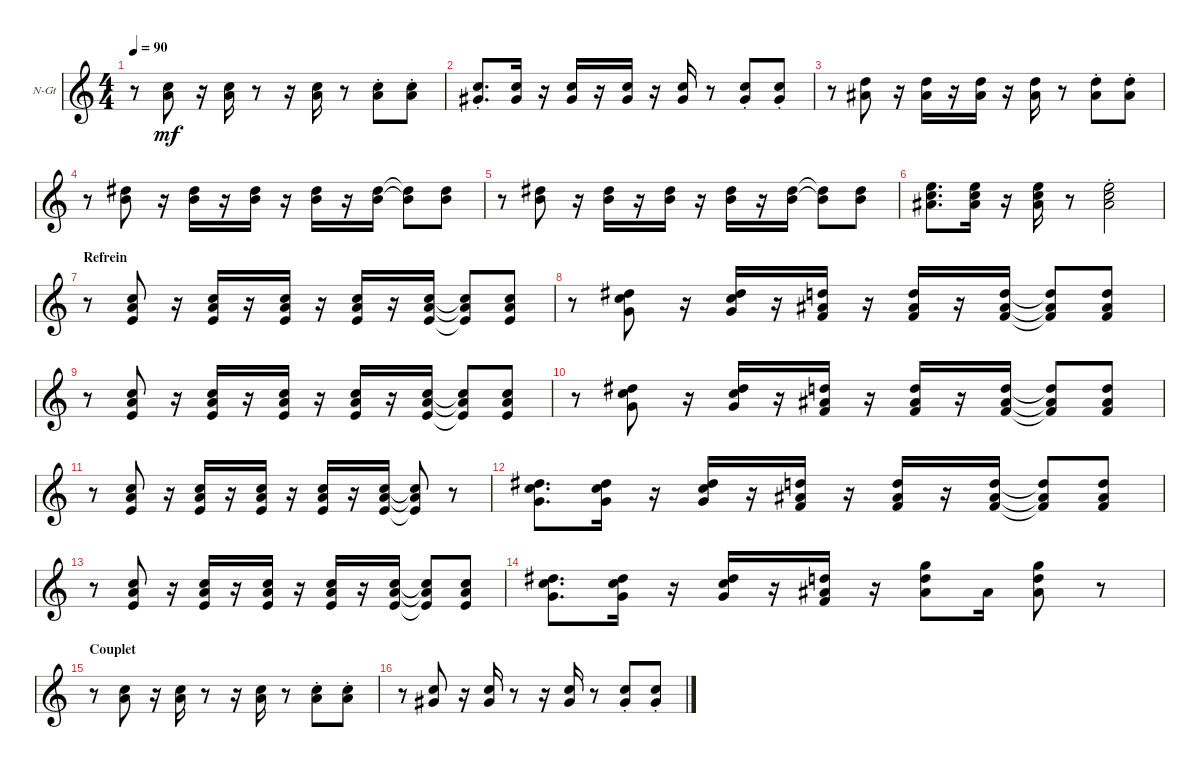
\defaultSystemsLayout 4
\bracketExtendMode groupsimilarinstruments
\firstSystemTrackNameOrientation horizontal
\otherSystemsTrackNameOrientation horizontal
\track ("Nylon Guitar" "N-Gt") {instrument acousticguitarnylon}
\staff {score}
\tuning (E4 B3 G3 D3 A2 E2)
\ts (4 4)
\tempo 90
\clef g2
\ks c
r.8{dy mf} (1.2 2.3).8 r.16 (2.3 1.2).16 r.8 r.16 (2.3 1.2).16 r.8 (2.3{st} 1.2{st}).8 (2.3{st} 1.2{st}).8 |
(1.2{st} 1.3{st}).8{d} (1.3 1.2).16 r.16 (1.2 1.3).16 r.16 (1.3 1.2).16 r.16 (1.2 1.3).16 r.8 (1.2{st} 1.3{st}).8 (1.3{st} 1.2{st}).8 |
r.8 (3.2 3.3).8 r.16 (3.2 3.3).16 r.16 (3.3 3.2).16 r.16 (3.2 3.3).16 r.8 (3.3{st} 3.2{st}).8 (3.3{st} 3.2{st}).8 |
r.8 (0.2 8.3).8 r.16 (0.2 8.3).16 r.16 (4.2 4.3).16 r.16 (4.2 4.3).16 r.16 (0.2 8.3).16 (0.2{t} 8.3{t}).8 (0.2 8.3).8 |
r.8 (0.2 8.3).8 r.16 (0.2 8.3).16 r.16 (4.2 4.3).16 r.16 (4.2 4.3).16 r.16 (0.2 8.3).16 (0.2{t} 8.3{t}).8 (0.2 8.3).8 |
(1.2 3.3 0.1).8{d} (1.2 0.1 3.3).16 r.16 (3.3 0.1 1.2).16 r.8 (0.1{st} 3.3{st} 1.2{st}).2 |
\section ("" "Refrein")
r.8 (1.2 2.4 2.3).8 r.16 (2.4 2.3 1.2).16 r.16 (1.2 2.4 2.3).16 r.16 (2.4 1.2 2.3).16 r.16 (1.2 2.4 2.3).16 (2.3{t} 2.4{t} 1.2{t}).8 (2.3 2.4 1.2).8 |
r.8 (4.2 5.3 5.4).8 r.16 (4.2 5.3 5.4).16 r.16 (3.4 3.3 3.2).16 r.16 (3.4 3.3 3.2).16 r.16 (3.4 3.3 3.2).16 (3.4{t} 3.3{t} 3.2{t}).8 (3.4 3.3 3.2).8 |
r.8 (1.2 2.4 2.3).8 r.16 (2.4 2.3 1.2).16 r.16 (1.2 2.4 2.3).16 r.16 (2.4 1.2 2.3).16 r.16 (1.2 2.4 2.3).16 (2.3{t} 2.4{t} 1.2{t}).8 (2.3 2.4 1.2).8 |
r.8 (4.2 5.3 5.4).8 r.16 (4.2 5.3 5.4).16 r.16 (3.4 3.3 3.2).16 r.16 (3.4 3.3 3.2).16 r.16 (3.4 3.3 3.2).16 (3.4{t} 3.3{t} 3.2{t}).8 (3.4 3.3 3.2).8 |
r.8 (1.2 2.4 2.3).8 r.16 (2.4 2.3 1.2).16 r.16 (1.2 2.4 2.3).16 r.16 (2.4 1.2 2.3).16 r.16 (1.2 2.4 2.3).16 (2.3{t} 2.4{t} 1.2{t}).8 r.8 |
(0.3 1.2 13.4).8{d} (0.3 1.2 13.4).16 r.16 (1.2 8.3 5.4).16 r.16 (3.3 3.2 3.4).16 r.16 (3.4 3.3 3.2).16 r.16 (3.3 3.4 3.2).16 (3.3{t} 3.4{t} 3.2{t}).8 (3.3 3.4 3.2).8 |
r.8 (1.2 2.4 2.3).8 r.16 (2.4 2.3 1.2).16 r.16 (1.2 2.4 2.3).16 r.16 (2.4 1.2 2.3).16 r.16 (1.2 2.4 2.3).16 (2.3{t} 2.4{t} 1.2{t}).8 (2.3 2.4 1.2).8 |
(0.3 1.2 13.4).8{d} (0.3 1.2 13.4).16 r.16 (1.2 8.3 5.4).16 r.16 (3.3 3.2 3.4).16 r.16 (3.1 3.3 3.2).8 3.3.16 (3.3 3.2 3.1).8 r.8 |
\section ("" "Couplet")
r.8 (1.2 2.3).8 r.16 (2.3 1.2).16 r.8 r.16 (2.3 1.2).16 r.8 (2.3{st} 1.2{st}).8 (2.3{st} 1.2{st}).8 |
r.8 (1.3 1.2).8 r.16 (1.3 1.2).16 r.8 r.16 (1.2 1.3).16 r.8 (1.2{st} 1.3{st}).8 (1.2{st} 1.3{st}).8
